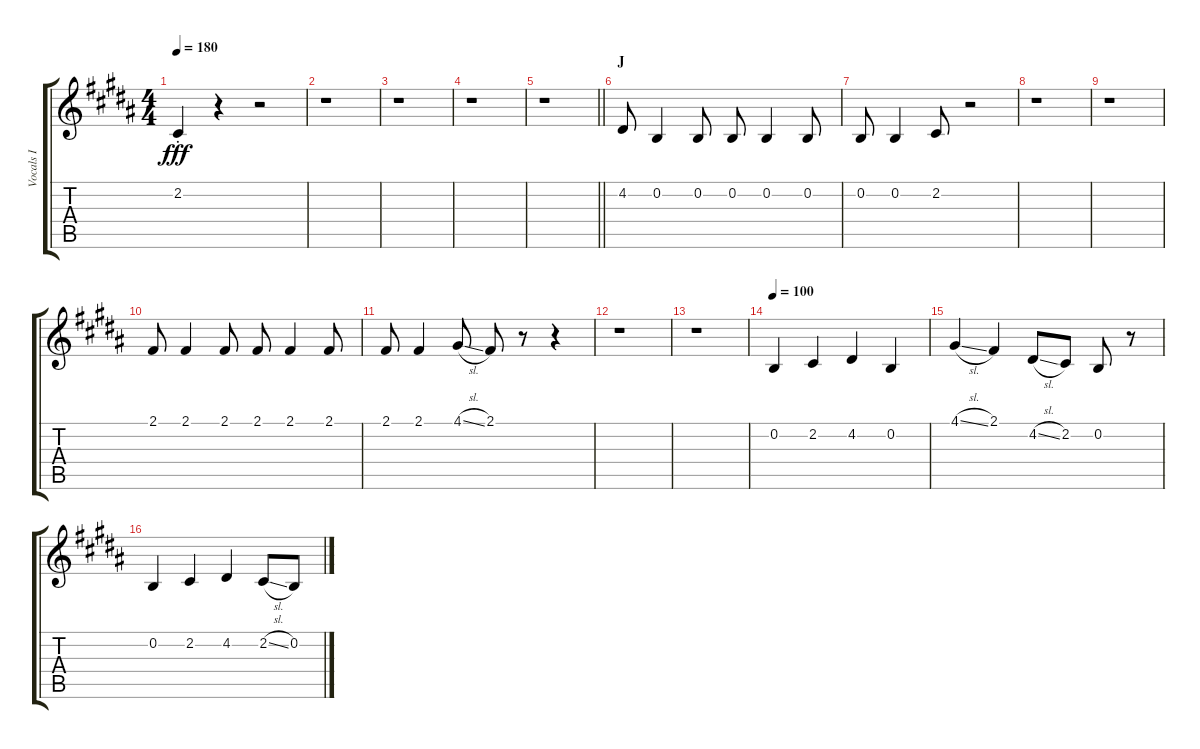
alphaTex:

\track ("Vocals I" "Vocals I") {instrument voiceoohs}
\staff {score tabs}
\tuning (E4 B3 G3 D3 A2 E2) {hide}
\ts (4 4)
\tempo 180
\clef g2
\ks b
2.2{st}.4{dy fff} r.4 r.2 |
r.1 |
r.1 |
r.1 |
\barLineRight lightlight
r.1 |
\section ("" "J")
4.2.8 0.2.4 0.2.8 0.2.8 0.2.4 0.2.8 |
0.2.8 0.2.4 2.2.8 r.2 |
r.1 |
r.1 |
2.1.8 2.1.4 2.1.8 2.1.8 2.1.4 2.1.8 |
2.1.8 2.1.4 4.1{sl}.8 2.1.8 r.8 r.4 |
r.1 |
r.1 |
\tempo 100
0.2.4 2.2.4 4.2.4 0.2.4 |
4.1{sl}.4 2.1.4 4.2{sl}.8 2.2.8 0.2.8 r.8 |
0.2.4 2.2.4 4.2.4 2.2{sl}.8 0.2.8
